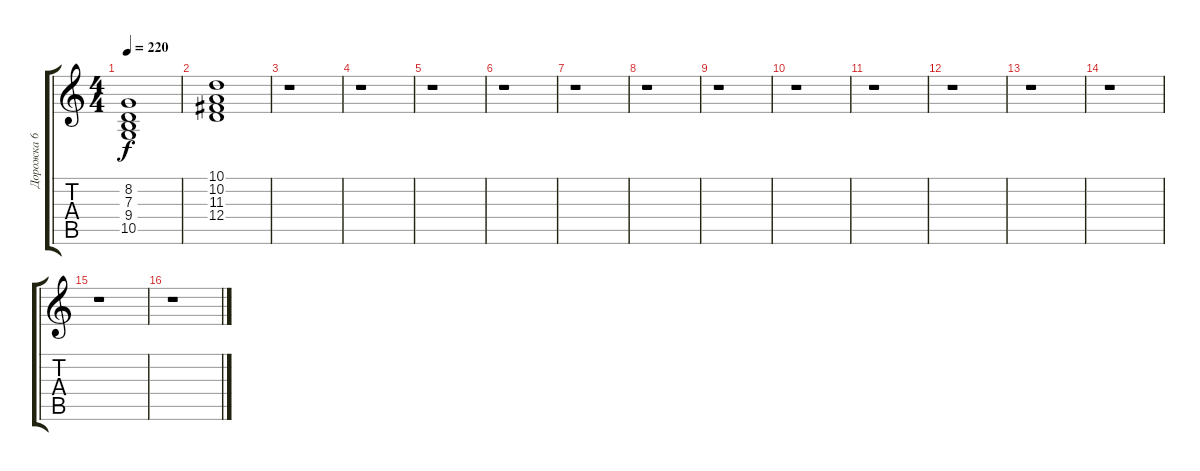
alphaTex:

\track ("Дорожка 6" "Дорожка 6") {instrument stringensemble1}
\staff {score tabs}
\tuning (E4 B3 G3 D3 A2 E2) {hide}
\ts (4 4)
\tempo 220
\clef g2
\ks c
(8.2 7.3 9.4 10.5).1{dy f} |
(10.1 10.2 11.3 12.4).1 |
r.1 |
r.1 |
r.1 |
r.1 |
r.1 |
r.1 |
r.1 |
r.1 |
r.1 |
r.1 |
r.1 |
r.1 |
r.1 |
r.1
